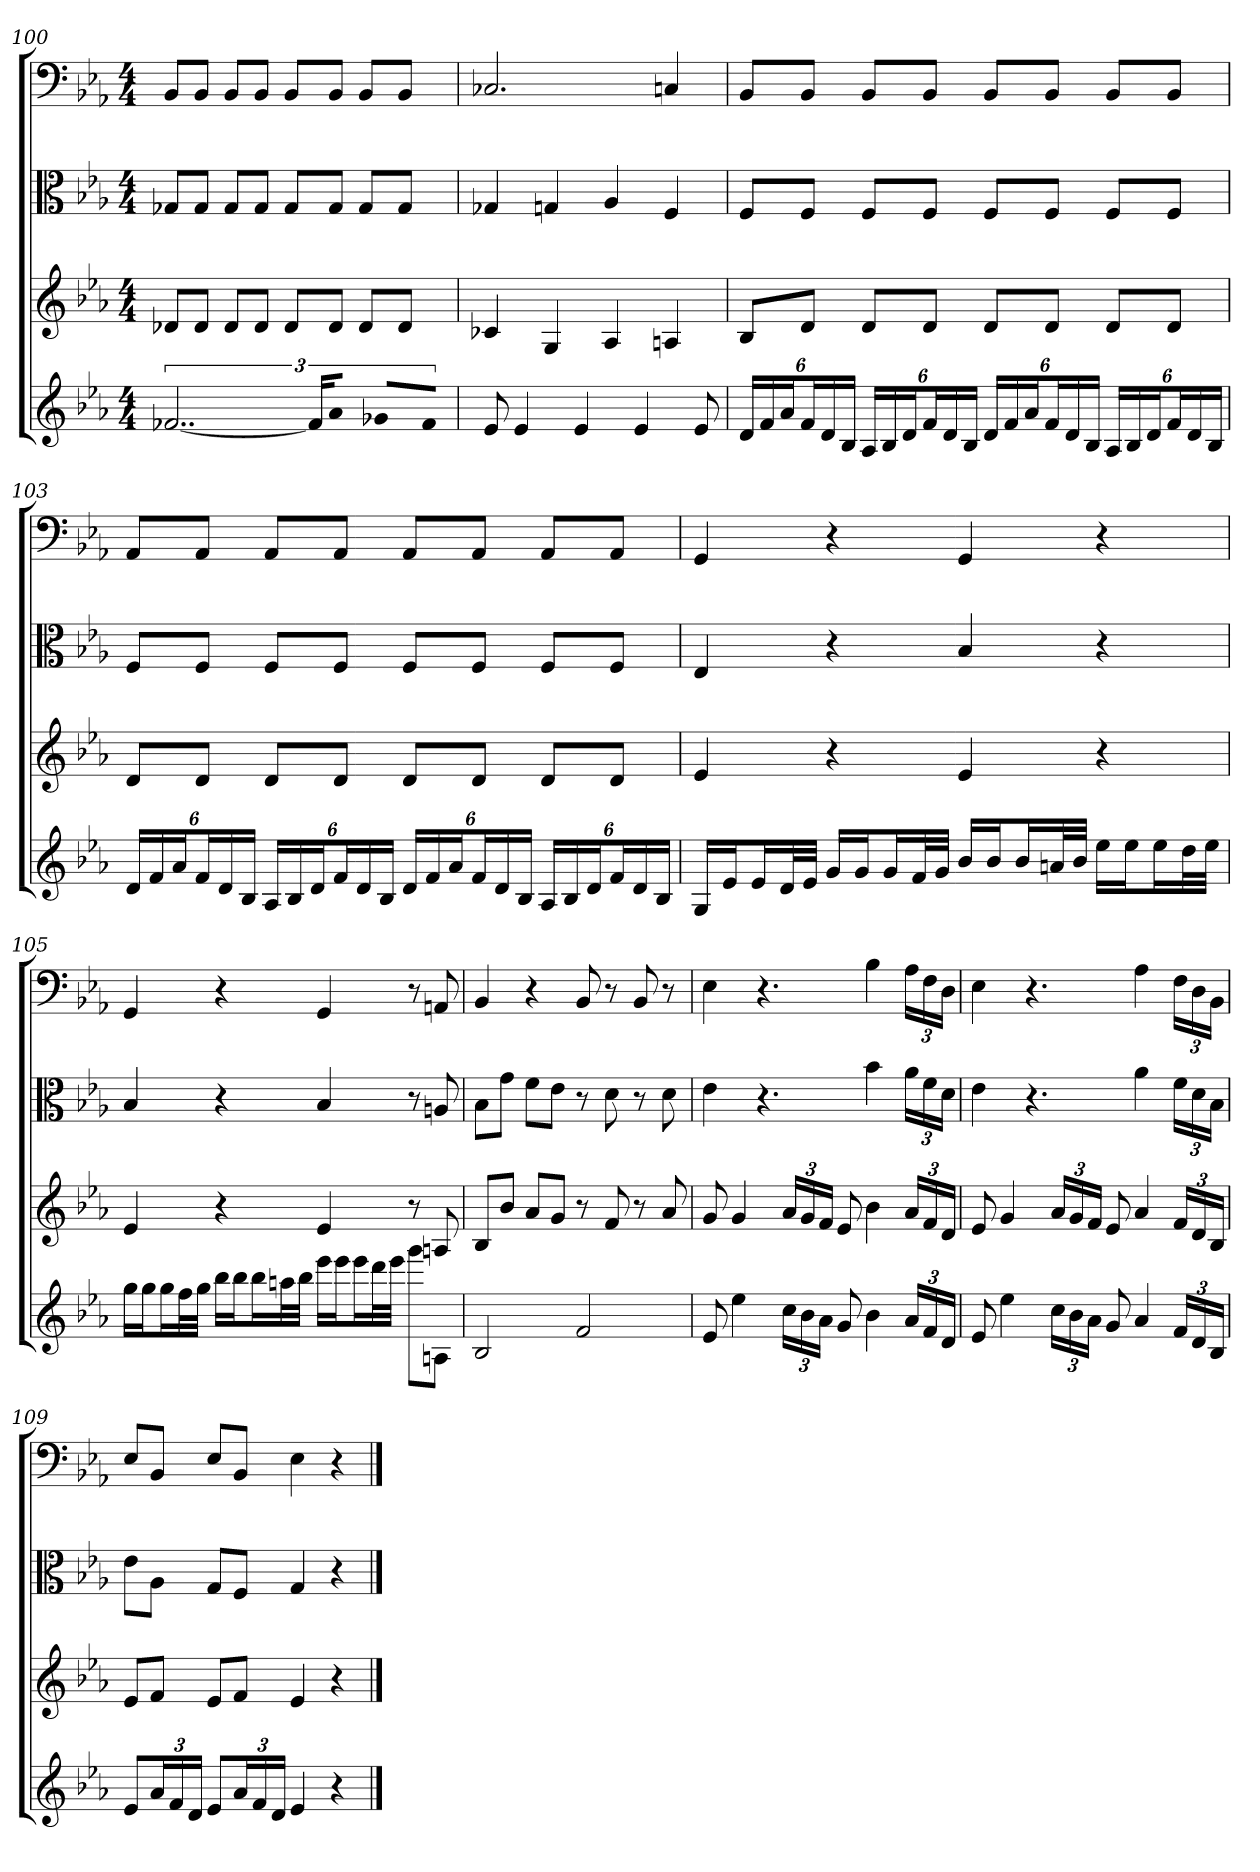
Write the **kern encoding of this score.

**kern	**kern	**kern	**kern
*part4	*part3	*part2	*part1
*staff4	*staff3	*staff2	*staff1
*	*	*clefC3	*clefF4
*k[b-e-a-]	*k[b-e-a-]	*k[b-e-a-]	*k[b-e-a-]
*E-:	*E-:	*E-:	*E-:
*M4/4	*M4/4	*M4/4	*M4/4
=100	=100	=100	=100
[3..f-X	8d-XL	8G-X/L	8BB-/L
.	8d-J	8G-/J	8BB-/J
.	8d-L	8G-/L	8BB-/L
.	8d-J	8G-/J	8BB-/J
.	8d-L	8G-/L	8BB-/L
24f-KL]	.	.	.
8a-J	8d-J	8G-/J	8BB-/J
8g-XL	8d-L	8G-/L	8BB-/L
8f-J	8d-J	8G-/J	8BB-/J
=101	=101	=101	=101
8e-	4c-X	4G-X	2.C-X
4e-	.	.	.
.	4G	4Gn	.
4e-	.	.	.
.	4A-	4A-	.
4e-	.	.	.
.	4An	4F	4Cn
8e-	.	.	.
=102	=102	=102	=102
24dLL	8B-L	8F/L	8BB-/L
24f	.	.	.
24a-J	.	.	.
24fL	8dJ	8F/J	8BB-/J
24d	.	.	.
24B-JJ	.	.	.
24A-LL	8dL	8F/L	8BB-/L
24B-	.	.	.
24dJ	.	.	.
24fL	8dJ	8F/J	8BB-/J
24d	.	.	.
24B-JJ	.	.	.
24dLL	8dL	8F/L	8BB-/L
24f	.	.	.
24a-J	.	.	.
24fL	8dJ	8F/J	8BB-/J
24d	.	.	.
24B-JJ	.	.	.
24A-LL	8dL	8F/L	8BB-/L
24B-	.	.	.
24dJ	.	.	.
24fL	8dJ	8F/J	8BB-/J
24d	.	.	.
24B-JJ	.	.	.
=103	=103	=103	=103
24dLL	8dL	8F/L	8AA-/L
24f	.	.	.
24a-J	.	.	.
24fL	8dJ	8F/J	8AA-/J
24d	.	.	.
24B-JJ	.	.	.
24A-LL	8dL	8F/L	8AA-/L
24B-	.	.	.
24dJ	.	.	.
24fL	8dJ	8F/J	8AA-/J
24d	.	.	.
24B-JJ	.	.	.
24dLL	8dL	8F/L	8AA-/L
24f	.	.	.
24a-J	.	.	.
24fL	8dJ	8F/J	8AA-/J
24d	.	.	.
24B-JJ	.	.	.
24A-LL	8dL	8F/L	8AA-/L
24B-	.	.	.
24dJ	.	.	.
24fL	8dJ	8F/J	8AA-/J
24d	.	.	.
24B-JJ	.	.	.
=104	=104	=104	=104
16GLL	4e-	4E-	4GG
16e-J	.	.	.
16e-L	.	.	.
32dL	.	.	.
32e-JJJ	.	.	.
16gLL	4r	4r	4r
16gJ	.	.	.
16gL	.	.	.
32fL	.	.	.
32gJJJ	.	.	.
16b-LL	4e-	4B-	4GG
16b-J	.	.	.
16b-L	.	.	.
32anL	.	.	.
32b-JJJ	.	.	.
16ee-LL	4r	4r	4r
16ee-J	.	.	.
16ee-L	.	.	.
32ddL	.	.	.
32ee-JJJ	.	.	.
=105	=105	=105	=105
16ggLL	4e-	4B-	4GG
16ggJ	.	.	.
16ggL	.	.	.
32ffL	.	.	.
32ggJJJ	.	.	.
16bb-LL	4r	4r	4r
16bb-J	.	.	.
16bb-L	.	.	.
32aanL	.	.	.
32bb-JJJ	.	.	.
16eee-LL	4e-	4B-	4GG
16eee-J	.	.	.
16eee-L	.	.	.
32dddL	.	.	.
32eee-JJJ	.	.	.
8gggL	8r	8r	8r
8AnJ	8An	8An	8AAn
=106	=106	=106	=106
2B-	8B-L	8B-\L	4BB-
.	8b-J	8g\J	.
.	8a-L	8f\L	4r
.	8gJ	8e-\J	.
2f	8r	8r	8BB-
.	8f	8d	8r
.	8r	8r	8BB-
.	8a-	8d	8r
=107	=107	=107	=107
8e-	8g	4e-	4E-
4ee-	4g	.	.
.	.	4.r	4.r
24ccLL	24a-LL	.	.
24b-	24g	.	.
24a-JJ	24fJJ	.	.
8g	8e-	.	.
4b-	4b-	4b-	4B-
24a-LL	24a-LL	24a-\LL	24A-\LL
24f	24f	24f\	24F\
24dJJ	24dJJ	24d\JJ	24D\JJ
=108	=108	=108	=108
8e-	8e-	4e-	4E-
4ee-	4g	.	.
.	.	4.r	4.r
24ccLL	24a-LL	.	.
24b-	24g	.	.
24a-JJ	24fJJ	.	.
8g	8e-	.	.
4a-	4a-	4a-	4A-
24fLL	24fLL	24f\LL	24F\LL
24d	24d	24d\	24D\
24B-JJ	24B-JJ	24B-\JJ	24BB-\JJ
=109	=109	=109	=109
8e-L	8e-L	8e-\L	8E-/L
24a-L	8fJ	8A-\J	8BB-/J
24f	.	.	.
24dJJ	.	.	.
8e-L	8e-L	8G/L	8E-/L
24a-L	8fJ	8F/J	8BB-/J
24f	.	.	.
24dJJ	.	.	.
4e-	4e-	4G	4E-
4r	4r	4r	4r
==	==	==	==
*-	*-	*-	*-
